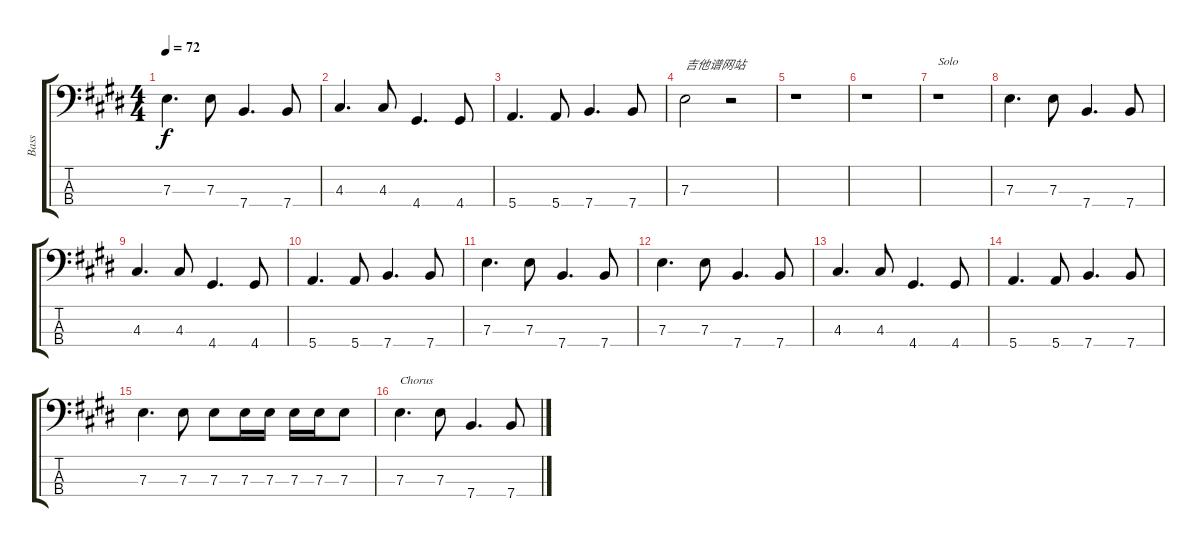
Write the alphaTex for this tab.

\track ("Bass" "Bass") {instrument electricbassfinger}
\staff {score tabs}
\tuning (G2 D2 A1 E1) {hide}
\ts (4 4)
\tempo 72
\clef f4
\ks e
7.3.4{d dy f} 7.3.8 7.4.4{d} 7.4.8 |
4.3.4{d} 4.3.8 4.4.4{d} 4.4.8 |
5.4.4{d} 5.4.8 7.4.4{d} 7.4.8 |
7.3.2{txt "吉他谱网站"} r.2 |
r.1 |
r.1 |
r.1{txt "Solo"} |
7.3.4{d} 7.3.8 7.4.4{d} 7.4.8 |
4.3.4{d} 4.3.8 4.4.4{d} 4.4.8 |
5.4.4{d} 5.4.8 7.4.4{d} 7.4.8 |
7.3.4{d} 7.3.8 7.4.4{d} 7.4.8 |
7.3.4{d} 7.3.8 7.4.4{d} 7.4.8 |
4.3.4{d} 4.3.8 4.4.4{d} 4.4.8 |
5.4.4{d} 5.4.8 7.4.4{d} 7.4.8 |
7.3.4{d} 7.3.8 7.3.8 7.3.16 7.3.16 7.3.16 7.3.16 7.3.8 |
7.3.4{d txt "Chorus"} 7.3.8 7.4.4{d} 7.4.8
